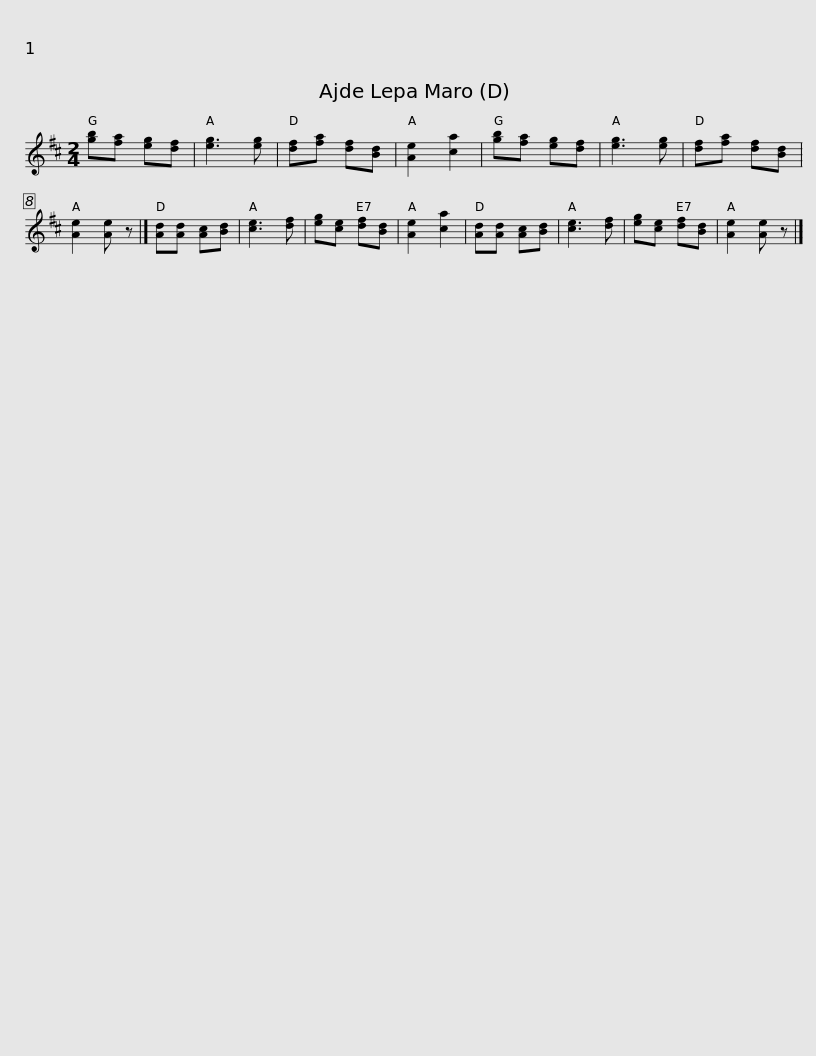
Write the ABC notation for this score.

X:1
L:1/8
M:2/4
I:linebreak $
K:D
V:1 treble
V:1
 [gb][fa] [eg][df] | [eg]3 [eg] | [df][fa] [df][Bd] | [Ae]2 [ca]2 | [gb][fa] [eg][df] | %5
 [eg]3 [eg] | [df][fa] [df][Bd] | [Ae]2 [Ae] z |] [Ad][Ad] [Ac][Bd] | [ce]3 [df] | %10
 [eg][ce] [df][Bd] | [Ae]2 [ca]2 |$ [Ad][Ad] [Ac][Bd] | [ce]3 [df] | [eg][ce] [df][Bd] | %15
 [Ae]2 [Ae] z |] %16
